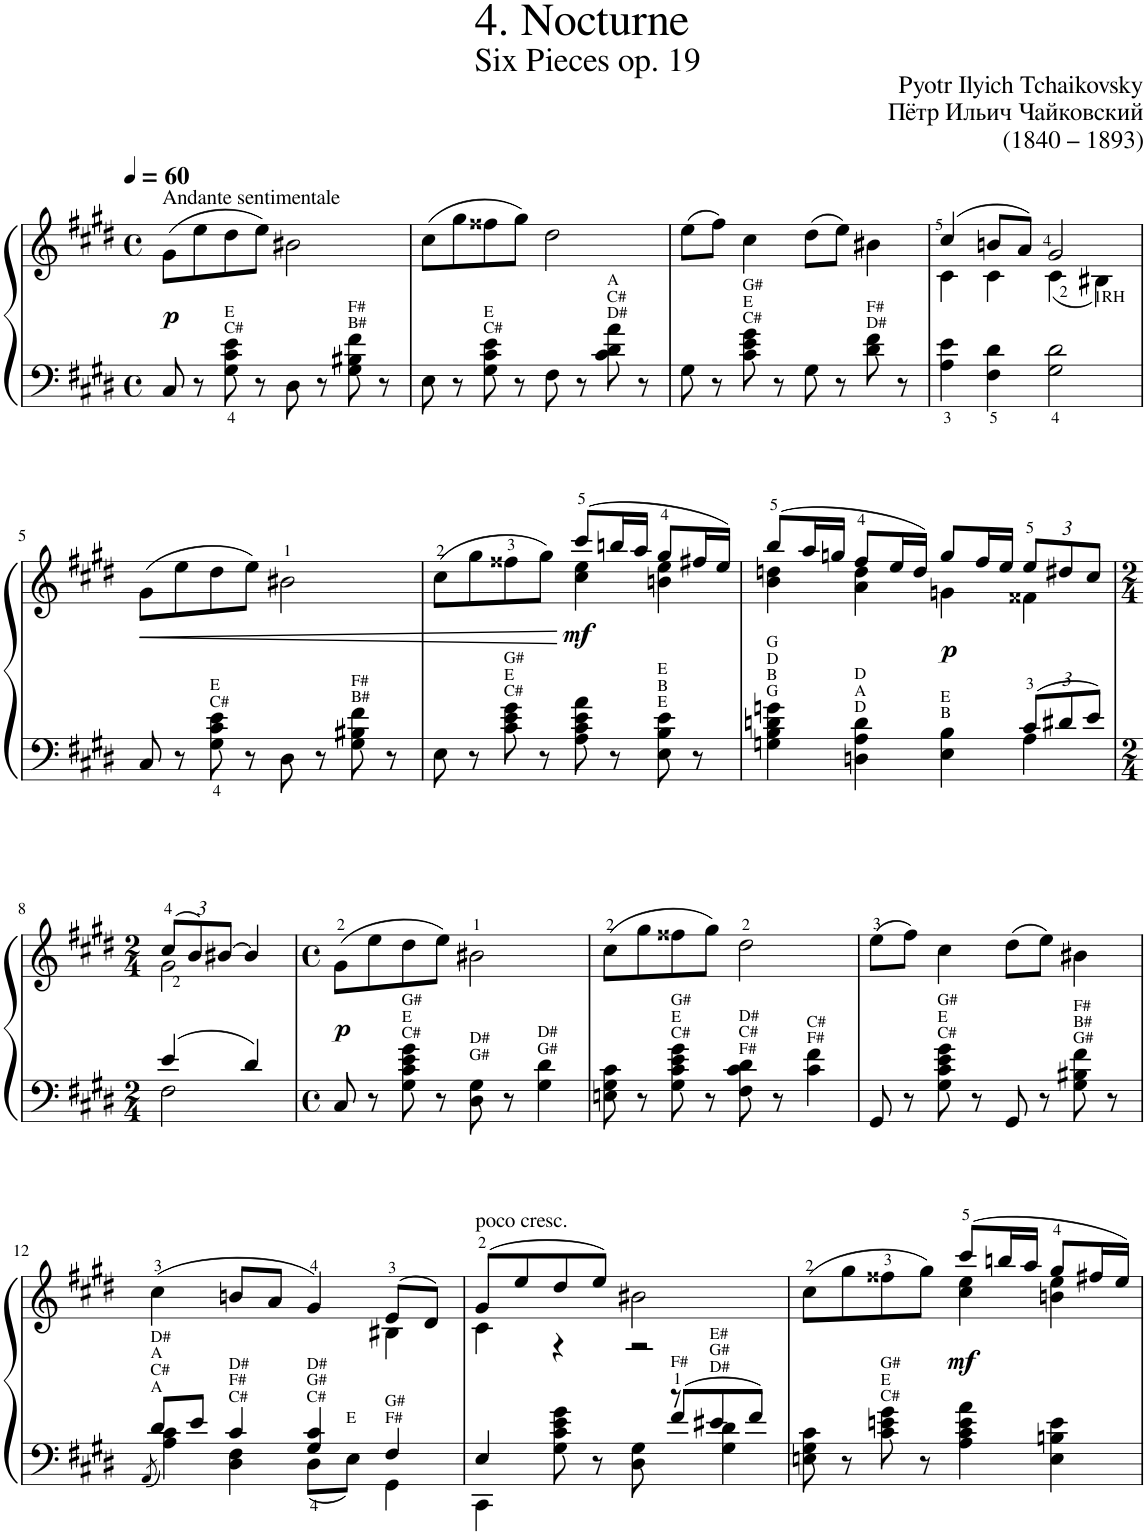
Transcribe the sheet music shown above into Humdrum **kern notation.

**kern	**kern	**dynam
*part1	*part1	*part1
*staff2	*staff1	*staff1/2
*I"Piano	*	*
*I'Pno.	*	*
*clefF4	*clefG2	*
*k[f#c#g#d#]	*k[f#c#g#d#]	*
*M4/4	*M4/4	*
*met(c)	*met(c)	*
*MM60	*MM60	*
=1	=1	=1
!	!LO:TX:a:t=Andante sentimentale	!
!	!	!LO:DY:b
8C#/	(>8g#\L	p
8r	8ee\	.
!LO:TX:a:t=C#	!	!
!LO:TX:a:t=E	!	!
8G#\ 8c#\ 8e\	8dd#\	.
8r	8ee\J)	.
8D#\	2b#X\	.
8r	.	.
!LO:TX:a:t=B#	!	!
!LO:TX:a:t=F#	!	!
8G#\ 8B#X\ 8f#\	.	.
8r	.	.
=2	=2	=2
8E\	(>8cc#\L	.
8r	8gg#\	.
!LO:TX:a:t=C#	!	!
!LO:TX:a:t=E	!	!
8G#\ 8c#\ 8e\	8ff##X\	.
8r	8gg#\J)	.
8F#\	2dd#\	.
8r	.	.
!LO:TX:a:t=D#	!	!
!LO:TX:a:t=C#	!	!
!LO:TX:a:t=A	!	!
8c#\ 8d#\ 8a\	.	.
8r	.	.
=3	=3	=3
8G#\	(>8ee\L	.
8r	8ff#\J)	.
!LO:TX:a:t=C#	!	!
!LO:TX:a:t=E	!	!
!LO:TX:a:t=G#	!	!
8c#\ 8e\ 8g#\	4cc#\	.
8r	.	.
8G#\	(>8dd#\L	.
8r	8ee\J)	.
!LO:TX:a:t=D#	!	!
!LO:TX:a:t=F#	!	!
8d#\ 8f#\	4b#X\	.
8r	.	.
=4	=4	=4
*	*^	*
4A\ 4e\	(>4cc#/	4c#\	.
4F#\ 4d#\	8bn/L	4c#\	.
.	8a/J)	.	.
2G#\ 2d#\	2g#/	(<4c#\	.
.	.	4B#X\)	.
!!LO:LB:g=z
=5	=5	=5	=5
!	!	!	!LO:HP:b
*	*v	*v	*
8C#/	(>8g#\L	<
8r	8ee\	.
!LO:TX:a:t=C#	!	!
!LO:TX:a:t=E	!	!
8G#\ 8c#\ 8e\	8dd#\	.
8r	8ee\J)	.
8D#\	2b#X\	.
8r	.	.
!LO:TX:a:t=B#	!	!
!LO:TX:a:t=F#	!	!
8G#\ 8B#X\ 8f#\	.	.
8r	.	.
=6	=6	=6
*	*^	*
8E\	(>8cc#\L	2ryy	.
8r	8gg#\	.	.
!LO:TX:a:t=C#	!	!	!
!LO:TX:a:t=E	!	!	!
!LO:TX:a:t=G#	!	!	!
8c#\ 8e\ 8g#\	8ff##X\	.	.
8r	8gg#\J)	.	.
!	!	!	!LO:DY:n=1:b
8A\ 8c#\ 8e\ 8a\	(>8ccc#/L	4cc#\ 4ee\	[ mf
8r	16bbn/L	.	.
.	16aa/JJ	.	.
!LO:TX:a:t=E	!	!	!
!LO:TX:a:t=B	!	!	!
!LO:TX:a:t=E	!	!	!
8E\ 8B\ 8e\	8gg#/L	4bn\ 4ee\	.
8r	16ff#X/L	.	.
.	16ee/JJ)	.	.
=7	=7	=7	=7
*^	*	*	*
!LO:TX:a:t=G	!	!	!	!
!LO:TX:a:t=B	!	!	!	!
!LO:TX:a:t=D	!	!	!	!
!LO:TX:a:t=G	!	!	!	!
4Gn\ 4B\ 4dn\ 4gn\	2.ryy	(>8bb/L	4b\ 4ddn\	.
.	.	16aa/L	.	.
.	.	16ggn/JJ	.	.
!LO:TX:a:t=D	!	!	!	!
!LO:TX:a:t=A	!	!	!	!
!LO:TX:a:t=D	!	!	!	!
4Dn\ 4A\ 4d\	.	8ff#/L	4a\ 4dd\	.
.	.	16ee/L	.	.
.	.	16dd/JJ)	.	.
!LO:TX:a:t=B	!	!	!	!
!LO:TX:a:t=E	!	!	!	!
!	!	!	!	!LO:DY:b
4E\ 4B\	.	8gg/L	4gn\	p
.	.	16ff#/L	.	.
.	.	16ee/JJ	.	.
*Xbrackettup	*	*Xbrackettup	*	*
12c#/L	4A\	12ee/L	4f##X\	.
12d#X/	.	12dd#X/	.	.
12e/J	.	12cc#/J	.	.
!!LO:LB:g=z	!!
=8	=8	=8	=8	=8
*M2/4	*	*M2/4	*	*
4e/	2F#\	(>12cc#/L	2g#\	.
.	.	12b/)	.	.
.	.	[12b#X/J	.	.
4d#/	.	4b#/]	.	.
*v	*v	*	*	*
*	*v	*v	*
=9	=9	=9
*M4/4	*M4/4	*
*met(c)	*met(c)	*
!	!	!LO:DY:b
8C#/	(>8g#\L	p
8r	8ee\	.
!LO:TX:a:t=C#	!	!
!LO:TX:a:t=E	!	!
!LO:TX:a:t=G#	!	!
8G#\ 8c#\ 8e\ 8g#\	8dd#\	.
8r	8ee\J)	.
!LO:TX:a:t=G#	!	!
!LO:TX:a:t=D#	!	!
8D#\ 8G#\	2b#X\	.
8r	.	.
!LO:TX:a:t=G#	!	!
!LO:TX:a:t=D#	!	!
4G#\ 4d#\	.	.
=10	=10	=10
8En\ 8G#\ 8c#\	(>8cc#\L	.
8r	8gg#\	.
!LO:TX:a:t=C#	!	!
!LO:TX:a:t=E	!	!
!LO:TX:a:t=G#	!	!
8G#\ 8c#\ 8e\ 8g#\	8ff##X\	.
8r	8gg#\J)	.
!LO:TX:a:t=F#	!	!
!LO:TX:a:t=C#	!	!
!LO:TX:a:t=D#	!	!
8F#\ 8c#\ 8d#\	2dd#\	.
8r	.	.
!LO:TX:a:t=F#	!	!
!LO:TX:a:t=C#	!	!
4c#\ 4f#\	.	.
=11	=11	=11
8GG#/	(>8ee\L	.
8r	8ff#\J)	.
!LO:TX:a:t=C#	!	!
!LO:TX:a:t=E	!	!
!LO:TX:a:t=G#	!	!
8G#\ 8c#\ 8e\ 8g#\	4cc#\	.
8r	.	.
8GG#/	(>8dd#\L	.
8r	8ee\J)	.
!LO:TX:a:t=G#	!	!
!LO:TX:a:t=B#	!	!
!LO:TX:a:t=F#	!	!
8G#\ 8B#X\ 8f#\	4b#X\	.
8r	.	.
!!LO:LB:g=z
=12	=12	=12
8qAA/	.	.
*^	*^	*
!LO:TX:a:t=A	!	!	!	!
!LO:TX:a:t=C#	!	!	!	!
!LO:TX:a:t=A	!	!	!	!
!LO:TX:a:t=D#	!	!	!	!
4A\ 4c#\	8d#/L	(>4cc#\	2.ryy	.
.	8e/J	.	.	.
!LO:TX:a:t=C#	!	!	!	!
!LO:TX:a:t=F#	!	!	!	!
!LO:TX:a:t=D#	!	!	!	!
4c#/	4D#\ 4F#\	8bn/L	.	.
.	.	8a/J	.	.
!LO:TX:a:t=C#	!	!	!	!
!LO:TX:a:t=G#	!	!	!	!
!LO:TX:a:t=D#	!	!	!	!
4G#/ 4c#/	8D#\L	4g#/)	.	.
!	!LO:TX:a:t=E	!	!	!
.	8E\J	.	.	.
!LO:TX:a:t=F#	!	!	!	!
!LO:TX:a:t=G#	!	!	!	!
4F#/	4GG#\	(>8e/L	4B#X\	.
.	.	8d#/J)	.	.
=13	=13	=13	=13	=13
!	!	!LO:TX:a:t=poco cresc.	!	!
4E/	4CC#\	(>8g#/L	4c#\	.
.	.	8ee/	.	.
8G#\ 8c#\ 8e\ 8g#\	4.ryy	8dd#/	4r	.
8r	.	8ee/J)	.	.
8D#\ 8G#\	.	2b#X\	2r	.
!LO:TX:a:t=F#	!	!	!	!
8r	8f#/L	.	.	.
!LO:TX:a:t=D#	!	!	!	!
!LO:TX:a:t=G#	!	!	!	!
!LO:TX:a:t=E#	!	!	!	!
4G#\ 4d#\	8e#X/	.	.	.
.	8f#/J	.	.	.
*v	*v	*	*	*
=14	=14	=14	=14
8En\ 8G#\ 8c#\	(>8cc#\L	2ryy	.
8r	8gg#\	.	.
!LO:TX:a:t=C#	!	!	!
!LO:TX:a:t=E	!	!	!
!LO:TX:a:t=G#	!	!	!
8c#\ 8en\ 8g#\	8ff##X\	.	.
8r	8gg#\J)	.	.
!	!	!	!LO:DY:b
4A\ 4c#\ 4e\ 4a\	(>8ccc#/L	4cc#\ 4ee\	mf
.	16bbn/L	.	.
.	16aa/JJ	.	.
4E\ 4Bn\ 4e\	8gg#/L	4bn\ 4ee\	.
.	16ff#X/L	.	.
.	16ee/JJ)	.	.
*	*v	*v	*
=	=	=
*-	*-	*-
